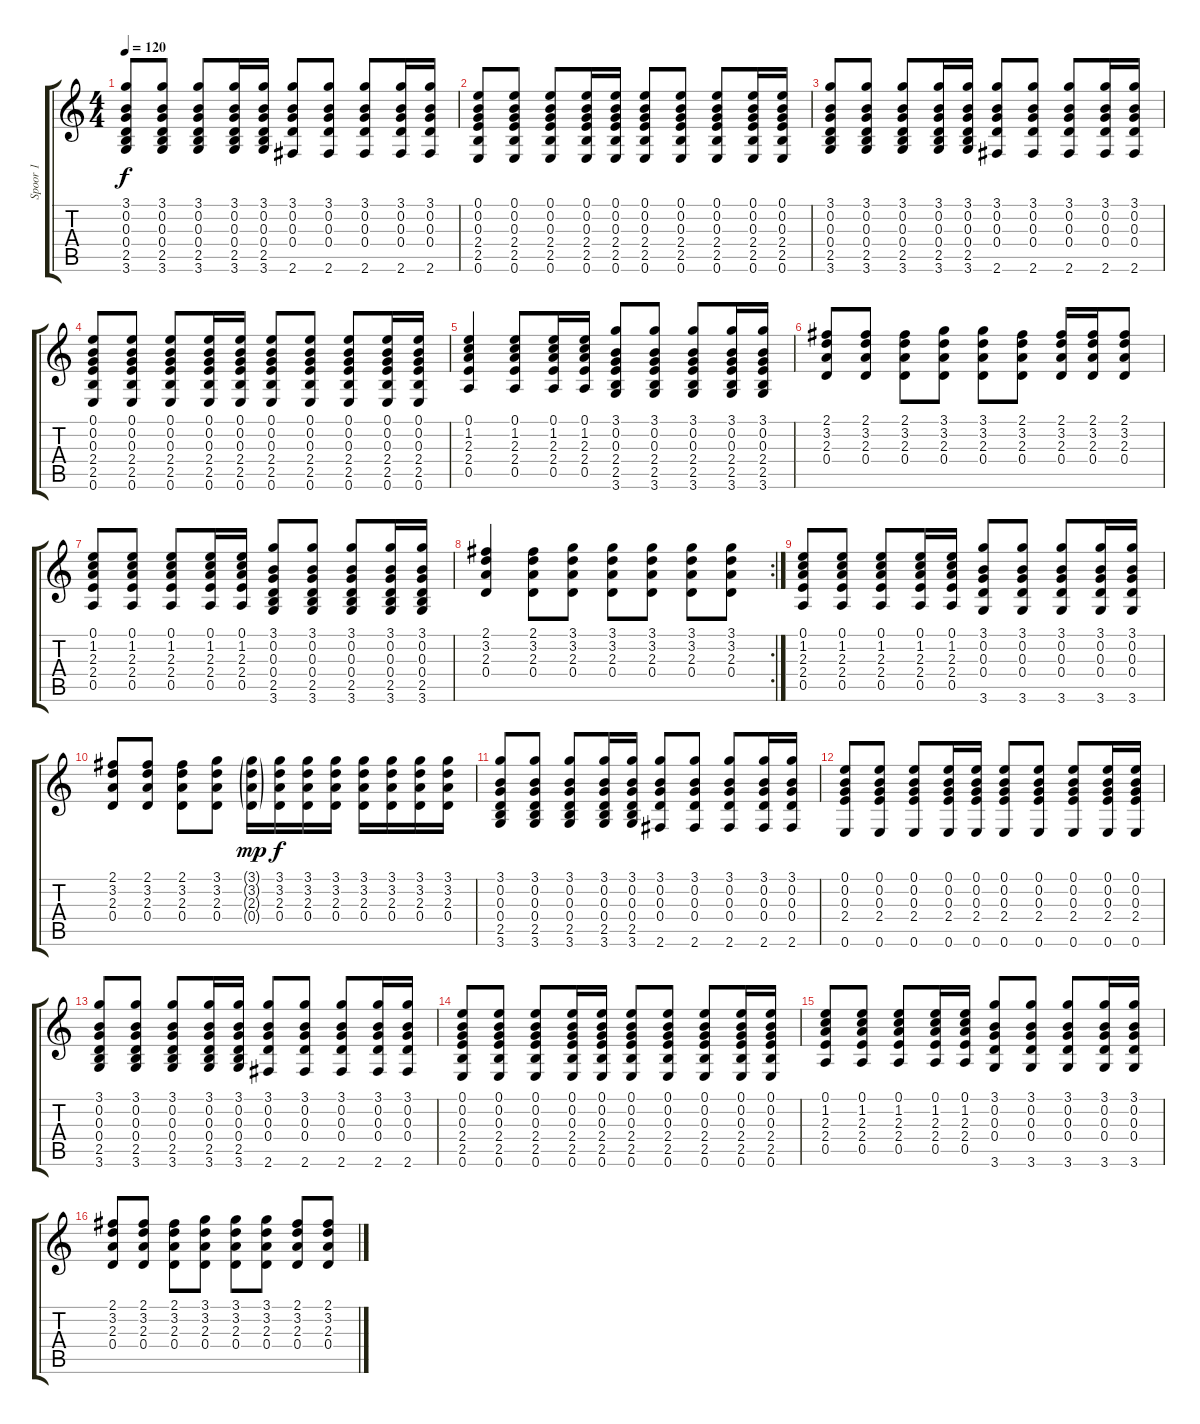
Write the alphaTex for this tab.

\track ("Spoor 1" "Spoor 1") {instrument acousticguitarsteel}
\staff {score tabs}
\tuning (E4 B3 G3 D3 A2 E2) {hide}
\ts (4 4)
\tempo 120
\clef g2
\ks c
(3.1 0.2 0.3 0.4 2.5 3.6).8{dy f} (3.1 0.2 0.3 0.4 2.5 3.6).8 (3.1 0.2 0.3 0.4 2.5 3.6).8 (3.1 0.2 0.3 0.4 2.5 3.6).16 (3.1 0.2 0.3 0.4 2.5 3.6).16 (3.1 0.2 0.3 0.4 2.6).8 (3.1 0.2 0.3 0.4 2.6).8 (3.1 0.2 0.3 0.4 2.6).8 (3.1 0.2 0.3 0.4 2.6).16 (3.1 0.2 0.3 0.4 2.6).16 |
(0.1 0.2 0.3 2.4 2.5 0.6).8 (0.1 0.2 0.3 2.4 2.5 0.6).8 (0.1 0.2 0.3 2.4 2.5 0.6).8 (0.1 0.2 0.3 2.4 2.5 0.6).16 (0.1 0.2 0.3 2.4 2.5 0.6).16 (0.1 0.2 0.3 2.4 2.5 0.6).8 (0.1 0.2 0.3 2.4 2.5 0.6).8 (0.1 0.2 0.3 2.4 2.5 0.6).8 (0.1 0.2 0.3 2.4 2.5 0.6).16 (0.1 0.2 0.3 2.4 2.5 0.6).16 |
(3.1 0.2 0.3 0.4 2.5 3.6).8 (3.1 0.2 0.3 0.4 2.5 3.6).8 (3.1 0.2 0.3 0.4 2.5 3.6).8 (3.1 0.2 0.3 0.4 2.5 3.6).16 (3.1 0.2 0.3 0.4 2.5 3.6).16 (3.1 0.2 0.3 0.4 2.6).8 (3.1 0.2 0.3 0.4 2.6).8 (3.1 0.2 0.3 0.4 2.6).8 (3.1 0.2 0.3 0.4 2.6).16 (3.1 0.2 0.3 0.4 2.6).16 |
(0.1 0.2 0.3 2.4 2.5 0.6).8 (0.1 0.2 0.3 2.4 2.5 0.6).8 (0.1 0.2 0.3 2.4 2.5 0.6).8 (0.1 0.2 0.3 2.4 2.5 0.6).16 (0.1 0.2 0.3 2.4 2.5 0.6).16 (0.1 0.2 0.3 2.4 2.5 0.6).8 (0.1 0.2 0.3 2.4 2.5 0.6).8 (0.1 0.2 0.3 2.4 2.5 0.6).8 (0.1 0.2 0.3 2.4 2.5 0.6).16 (0.1 0.2 0.3 2.4 2.5 0.6).16 |
(0.1 1.2 2.3 2.4 0.5).4 (0.1 1.2 2.3 2.4 0.5).8 (0.1 1.2 2.3 2.4 0.5).16 (0.1 1.2 2.3 2.4 0.5).16 (3.1 0.2 0.3 2.4 2.5 3.6).8 (3.1 0.2 0.3 2.4 2.5 3.6).8 (3.1 0.2 0.3 2.4 2.5 3.6).8 (3.1 0.2 0.3 2.4 2.5 3.6).16 (3.1 0.2 0.3 2.4 2.5 3.6).16 |
(2.1 3.2 2.3 0.4).8 (2.1 3.2 2.3 0.4).8 (2.1 3.2 2.3 0.4).8 (3.1 3.2 2.3 0.4).8 (3.1 3.2 2.3 0.4).8 (2.1 3.2 2.3 0.4).8 (2.1 3.2 2.3 0.4).16 (2.1 3.2 2.3 0.4).16 (2.1 3.2 2.3 0.4).8 |
(0.1 1.2 2.3 2.4 0.5).8 (0.1 1.2 2.3 2.4 0.5).8 (0.1 1.2 2.3 2.4 0.5).8 (0.1 1.2 2.3 2.4 0.5).16 (0.1 1.2 2.3 2.4 0.5).16 (3.1 0.2 0.3 0.4 2.5 3.6).8 (3.1 0.2 0.3 0.4 2.5 3.6).8 (3.1 0.2 0.3 0.4 2.5 3.6).8 (3.1 0.2 0.3 0.4 2.5 3.6).16 (3.1 0.2 0.3 0.4 2.5 3.6).16 |
\rc 2
(2.1 3.2 2.3 0.4).4 (2.1 3.2 2.3 0.4).8 (3.1 3.2 2.3 0.4).8 (3.1 3.2 2.3 0.4).8 (3.1 3.2 2.3 0.4).8 (3.1 3.2 2.3 0.4).8 (3.1 3.2 2.3 0.4).8 |
(0.1 1.2 2.3 2.4 0.5).8 (0.1 1.2 2.3 2.4 0.5).8 (0.1 1.2 2.3 2.4 0.5).8 (0.1 1.2 2.3 2.4 0.5).16 (0.1 1.2 2.3 2.4 0.5).16 (3.1 0.2 0.3 0.4 3.6).8 (3.1 0.2 0.3 0.4 3.6).8 (3.1 0.2 0.3 0.4 3.6).8 (3.1 0.2 0.3 0.4 3.6).16 (3.1 0.2 0.3 0.4 3.6).16 |
(2.1 3.2 2.3 0.4).8 (2.1 3.2 2.3 0.4).8 (2.1 3.2 2.3 0.4).8 (3.1 3.2 2.3 0.4).8 (3.1{g} 3.2{g} 2.3{g} 0.4{g}).16{dy mp} (3.1 3.2 2.3 0.4).16{dy f} (3.1 3.2 2.3 0.4).16 (3.1 3.2 2.3 0.4).16 (3.1 3.2 2.3 0.4).16 (3.1 3.2 2.3 0.4).16 (3.1 3.2 2.3 0.4).16 (3.1 3.2 2.3 0.4).16 |
(3.1 0.2 0.3 0.4 2.5 3.6).8 (3.1 0.2 0.3 0.4 2.5 3.6).8 (3.1 0.2 0.3 0.4 2.5 3.6).8 (3.1 0.2 0.3 0.4 2.5 3.6).16 (3.1 0.2 0.3 0.4 2.5 3.6).16 (3.1 0.2 0.3 0.4 2.6).8 (3.1 0.2 0.3 0.4 2.6).8 (3.1 0.2 0.3 0.4 2.6).8 (3.1 0.2 0.3 0.4 2.6).16 (3.1 0.2 0.3 0.4 2.6).16 |
(0.1 0.2 0.3 2.4 0.6).8 (0.1 0.2 0.3 2.4 0.6).8 (0.1 0.2 0.3 2.4 0.6).8 (0.1 0.2 0.3 2.4 0.6).16 (0.1 0.2 0.3 2.4 0.6).16 (0.1 0.2 0.3 2.4 0.6).8 (0.1 0.2 0.3 2.4 0.6).8 (0.1 0.2 0.3 2.4 0.6).8 (0.1 0.2 0.3 2.4 0.6).16 (0.1 0.2 0.3 2.4 0.6).16 |
(3.1 0.2 0.3 0.4 2.5 3.6).8 (3.1 0.2 0.3 0.4 2.5 3.6).8 (3.1 0.2 0.3 0.4 2.5 3.6).8 (3.1 0.2 0.3 0.4 2.5 3.6).16 (3.1 0.2 0.3 0.4 2.5 3.6).16 (3.1 0.2 0.3 0.4 2.6).8 (3.1 0.2 0.3 0.4 2.6).8 (3.1 0.2 0.3 0.4 2.6).8 (3.1 0.2 0.3 0.4 2.6).16 (3.1 0.2 0.3 0.4 2.6).16 |
(0.1 0.2 0.3 2.4 2.5 0.6).8 (0.1 0.2 0.3 2.4 2.5 0.6).8 (0.1 0.2 0.3 2.4 2.5 0.6).8 (0.1 0.2 0.3 2.4 2.5 0.6).16 (0.1 0.2 0.3 2.4 2.5 0.6).16 (0.1 0.2 0.3 2.4 2.5 0.6).8 (0.1 0.2 0.3 2.4 2.5 0.6).8 (0.1 0.2 0.3 2.4 2.5 0.6).8 (0.1 0.2 0.3 2.4 2.5 0.6).16 (0.1 0.2 0.3 2.4 2.5 0.6).16 |
(0.1 1.2 2.3 2.4 0.5).8 (0.1 1.2 2.3 2.4 0.5).8 (0.1 1.2 2.3 2.4 0.5).8 (0.1 1.2 2.3 2.4 0.5).16 (0.1 1.2 2.3 2.4 0.5).16 (3.1 0.2 0.3 0.4 3.6).8 (3.1 0.2 0.3 0.4 3.6).8 (3.1 0.2 0.3 0.4 3.6).8 (3.1 0.2 0.3 0.4 3.6).16 (3.1 0.2 0.3 0.4 3.6).16 |
(2.1 3.2 2.3 0.4).8 (2.1 3.2 2.3 0.4).8 (2.1 3.2 2.3 0.4).8 (3.1 3.2 2.3 0.4).8 (3.1 3.2 2.3 0.4).8 (3.1 3.2 2.3 0.4).8 (2.1 3.2 2.3 0.4).8 (2.1 3.2 2.3 0.4).8
